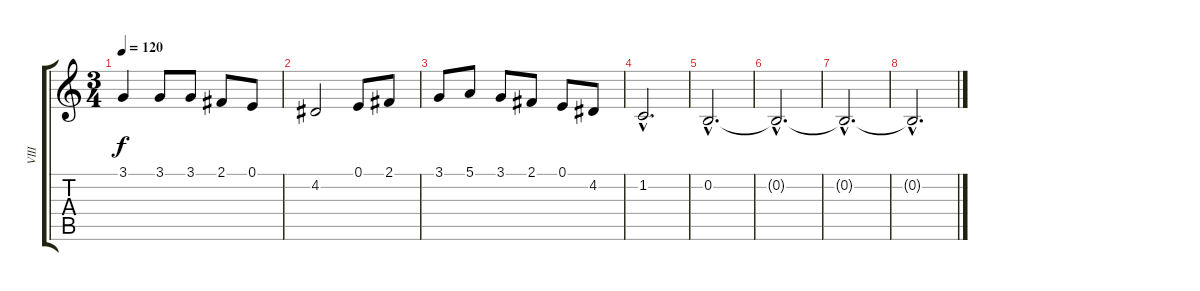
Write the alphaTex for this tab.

\track ("VIII" "VIII") {instrument ocarina}
\staff {score tabs}
\tuning (E4 B3 G3 D3 A2 E2) {hide}
\ts (3 4)
\tempo 120
\clef g2
\ks c
3.1.4{dy f} 3.1.8 3.1.8 2.1.8 0.1.8 |
4.2.2 0.1.8 2.1.8 |
3.1.8 5.1.8 3.1.8 2.1.8 0.1.8 4.2.8 |
1.2{hac}.2{d} |
0.2{hac}.2{d} |
0.2{hac t}.2{d} |
0.2{hac t}.2{d} |
0.2{hac t}.2{d}
